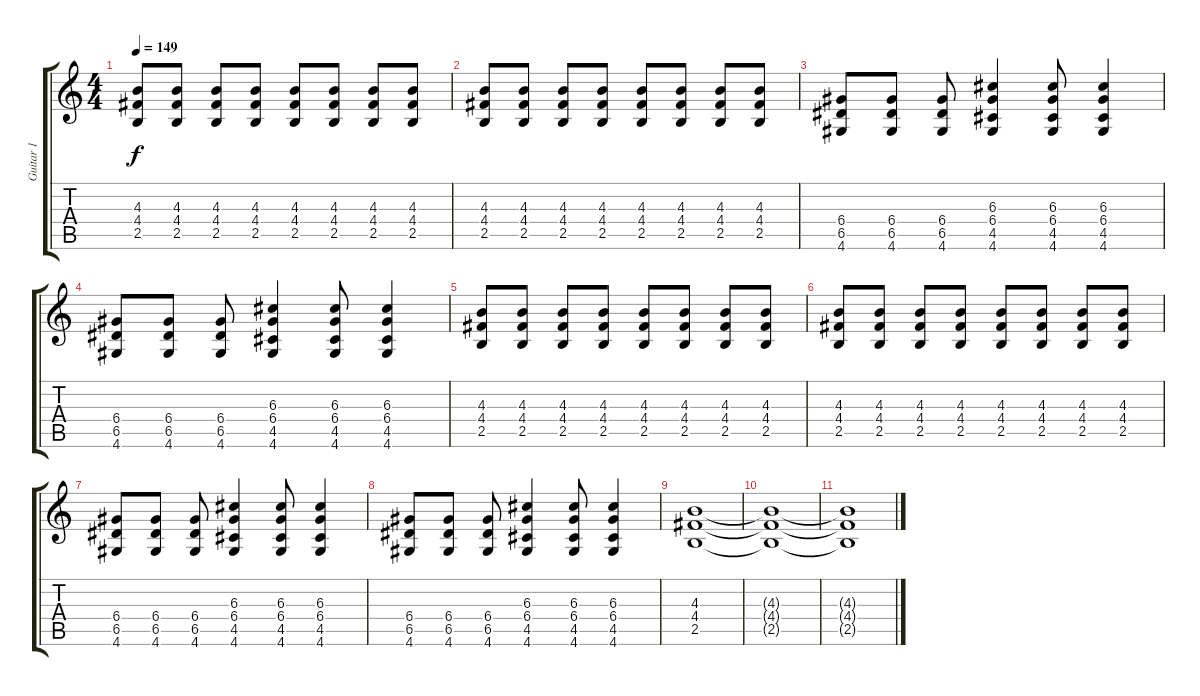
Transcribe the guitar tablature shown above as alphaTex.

\track ("Guitar 1" "Guitar 1") {instrument electricguitarclean}
\staff {score tabs}
\tuning (E4 B3 G3 D3 A2 E2) {hide}
\ts (4 4)
\tempo 149
\clef g2
\ks c
(4.3 4.4 2.5).8{dy f} (4.3 4.4 2.5).8 (4.3 4.4 2.5).8 (4.3 4.4 2.5).8 (4.3 4.4 2.5).8 (4.3 4.4 2.5).8 (4.3 4.4 2.5).8 (4.3 4.4 2.5).8 |
(4.3 4.4 2.5).8 (4.3 4.4 2.5).8 (4.3 4.4 2.5).8 (4.3 4.4 2.5).8 (4.3 4.4 2.5).8 (4.3 4.4 2.5).8 (4.3 4.4 2.5).8 (4.3 4.4 2.5).8 |
(6.4 6.5 4.6).8 (6.4 6.5 4.6).8 (6.4 6.5 4.6).8 (6.3 6.4 4.5 4.6).4 (6.3 6.4 4.5 4.6).8 (6.3 6.4 4.5 4.6).4 |
(6.4 6.5 4.6).8 (6.4 6.5 4.6).8 (6.4 6.5 4.6).8 (6.3 6.4 4.5 4.6).4 (6.3 6.4 4.5 4.6).8 (6.3 6.4 4.5 4.6).4 |
(4.3 4.4 2.5).8 (4.3 4.4 2.5).8 (4.3 4.4 2.5).8 (4.3 4.4 2.5).8 (4.3 4.4 2.5).8 (4.3 4.4 2.5).8 (4.3 4.4 2.5).8 (4.3 4.4 2.5).8 |
(4.3 4.4 2.5).8 (4.3 4.4 2.5).8 (4.3 4.4 2.5).8 (4.3 4.4 2.5).8 (4.3 4.4 2.5).8 (4.3 4.4 2.5).8 (4.3 4.4 2.5).8 (4.3 4.4 2.5).8 |
(6.4 6.5 4.6).8 (6.4 6.5 4.6).8 (6.4 6.5 4.6).8 (6.3 6.4 4.5 4.6).4 (6.3 6.4 4.5 4.6).8 (6.3 6.4 4.5 4.6).4 |
(6.4 6.5 4.6).8 (6.4 6.5 4.6).8 (6.4 6.5 4.6).8 (6.3 6.4 4.5 4.6).4 (6.3 6.4 4.5 4.6).8 (6.3 6.4 4.5 4.6).4 |
(4.3 4.4 2.5).1 |
(4.3{t} 4.4{t} 2.5{t}).1 |
(4.3{t} 4.4{t} 2.5{t}).1
